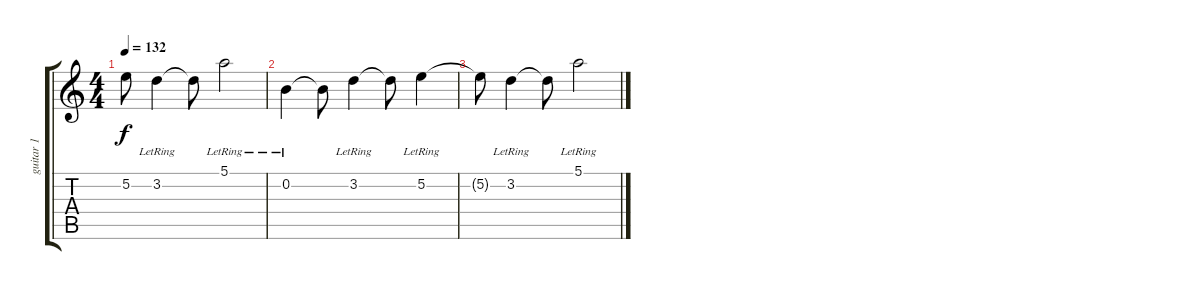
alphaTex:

\track ("guitar 1" "guitar 1") {instrument electricguitarjazz}
\staff {score tabs}
\tuning (E4 B3 G3 D3 A2 E2) {hide}
\ts (4 4)
\tempo 132
\clef g2
\ks c
5.2{t}.8{dy f} 3.2{lr}.4 3.2{t}.8 5.1{lr}.2 |
0.2{lr}.4 0.2{t}.8 3.2{lr}.4 3.2{t}.8 5.2{lr}.4 |
5.2{t}.8 3.2{lr}.4 3.2{t}.8 5.1{lr}.2
